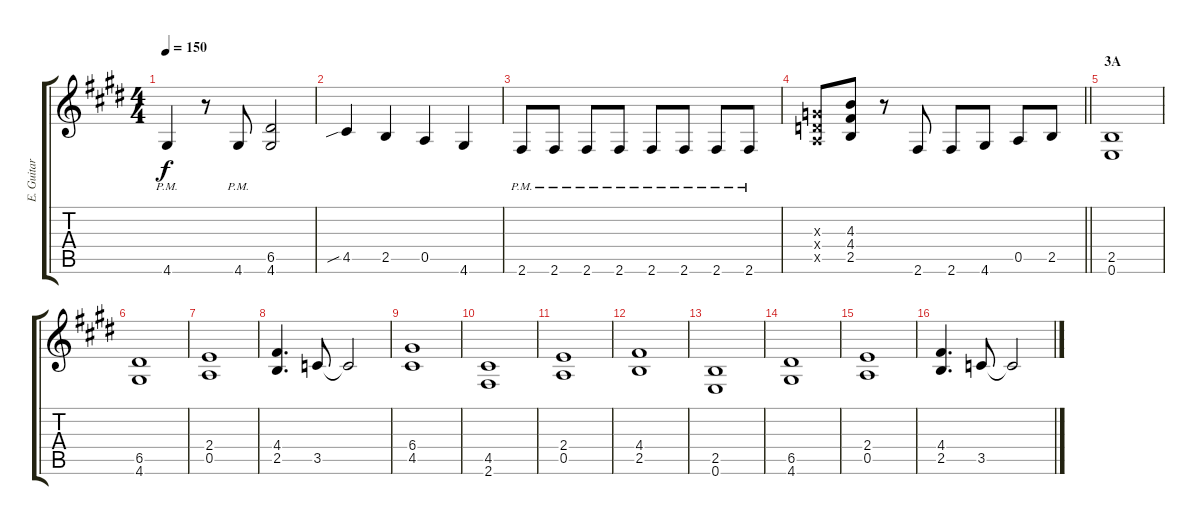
\track ("E. Guitar IV" "E. Guitar ") {instrument overdrivenguitar}
\staff {score tabs}
\tuning (E4 B3 G3 D3 A2 E2) {hide}
\ts (4 4)
\tempo 150
\clef g2
\ks e
4.6{pm}.4{dy f} r.8 4.6{pm}.8 (6.5 4.6).2 |
4.5{sib}.4 2.5.4 0.5.4 4.6.4 |
2.6{pm}.8 2.6{pm}.8 2.6{pm}.8 2.6{pm}.8 2.6{pm}.8 2.6{pm}.8 2.6{pm}.8 2.6{pm}.8 |
\barLineRight lightlight
(0.3{x} 0.4{x} 0.5{x}).8 (4.3 4.4 2.5).8 r.8 2.6.8 2.6.8 4.6.8 0.5.8 2.5.8 |
\section ("" "3A")
(2.5 0.6).1 |
(6.5 4.6).1 |
(2.4 0.5).1 |
(4.4 2.5).4{d} 3.5.8 3.5{t}.2 |
(6.4 4.5).1 |
(4.5 2.6).1 |
(2.4 0.5).1 |
(4.4 2.5).1 |
(2.5 0.6).1 |
(6.5 4.6).1 |
(2.4 0.5).1 |
(4.4 2.5).4{d} 3.5.8 3.5{t}.2
